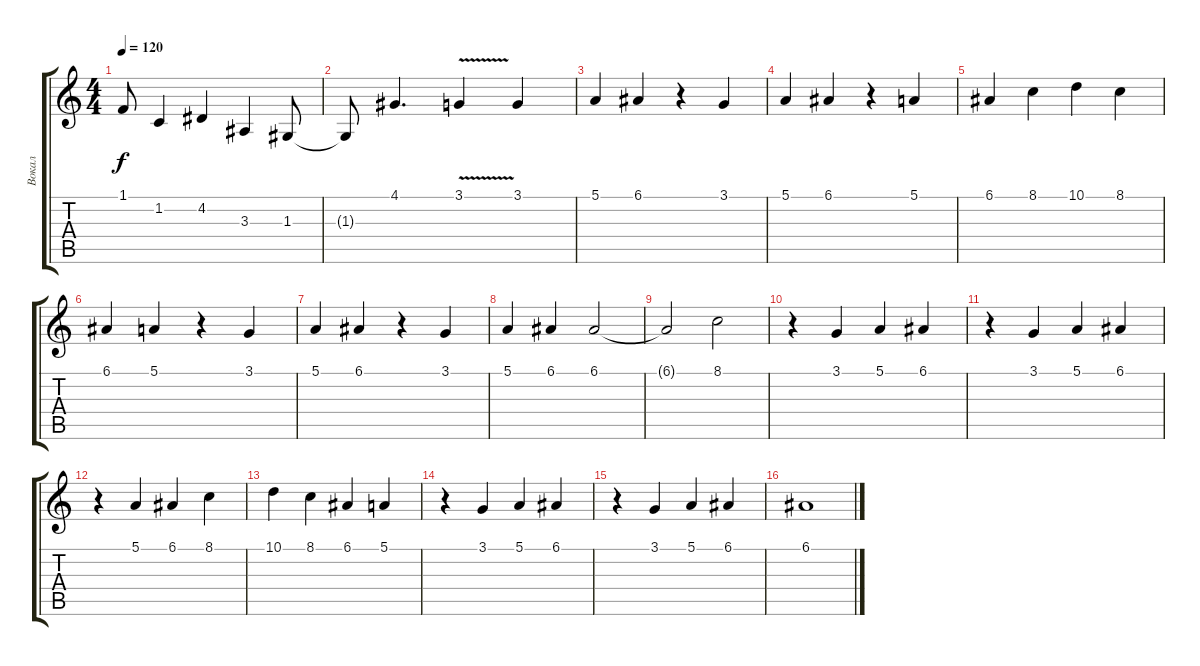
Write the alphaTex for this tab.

\track ("Вокал" "Вокал") {instrument lead6voice}
\staff {score tabs}
\tuning (E4 B3 G3 D3 A2 E2) {hide}
\ts (4 4)
\tempo 120
\clef g2
\ks c
1.1{t}.8{dy f} 1.2.4 4.2.4 3.3.4 1.3.8 |
1.3{t}.8 4.1.4{d} 3.1{v}.4 3.1.4 |
5.1.4 6.1.4 r.4 3.1.4 |
5.1.4 6.1.4 r.4 5.1.4 |
6.1.4 8.1.4 10.1.4 8.1.4 |
6.1.4 5.1.4 r.4 3.1.4 |
5.1.4 6.1.4 r.4 3.1.4 |
5.1.4 6.1.4 6.1.2 |
6.1{t}.2 8.1.2 |
r.4 3.1.4 5.1.4 6.1.4 |
r.4 3.1.4 5.1.4 6.1.4 |
r.4 5.1.4 6.1.4 8.1.4 |
10.1.4 8.1.4 6.1.4 5.1.4 |
r.4 3.1.4 5.1.4 6.1.4 |
r.4 3.1.4 5.1.4 6.1.4 |
6.1.1
